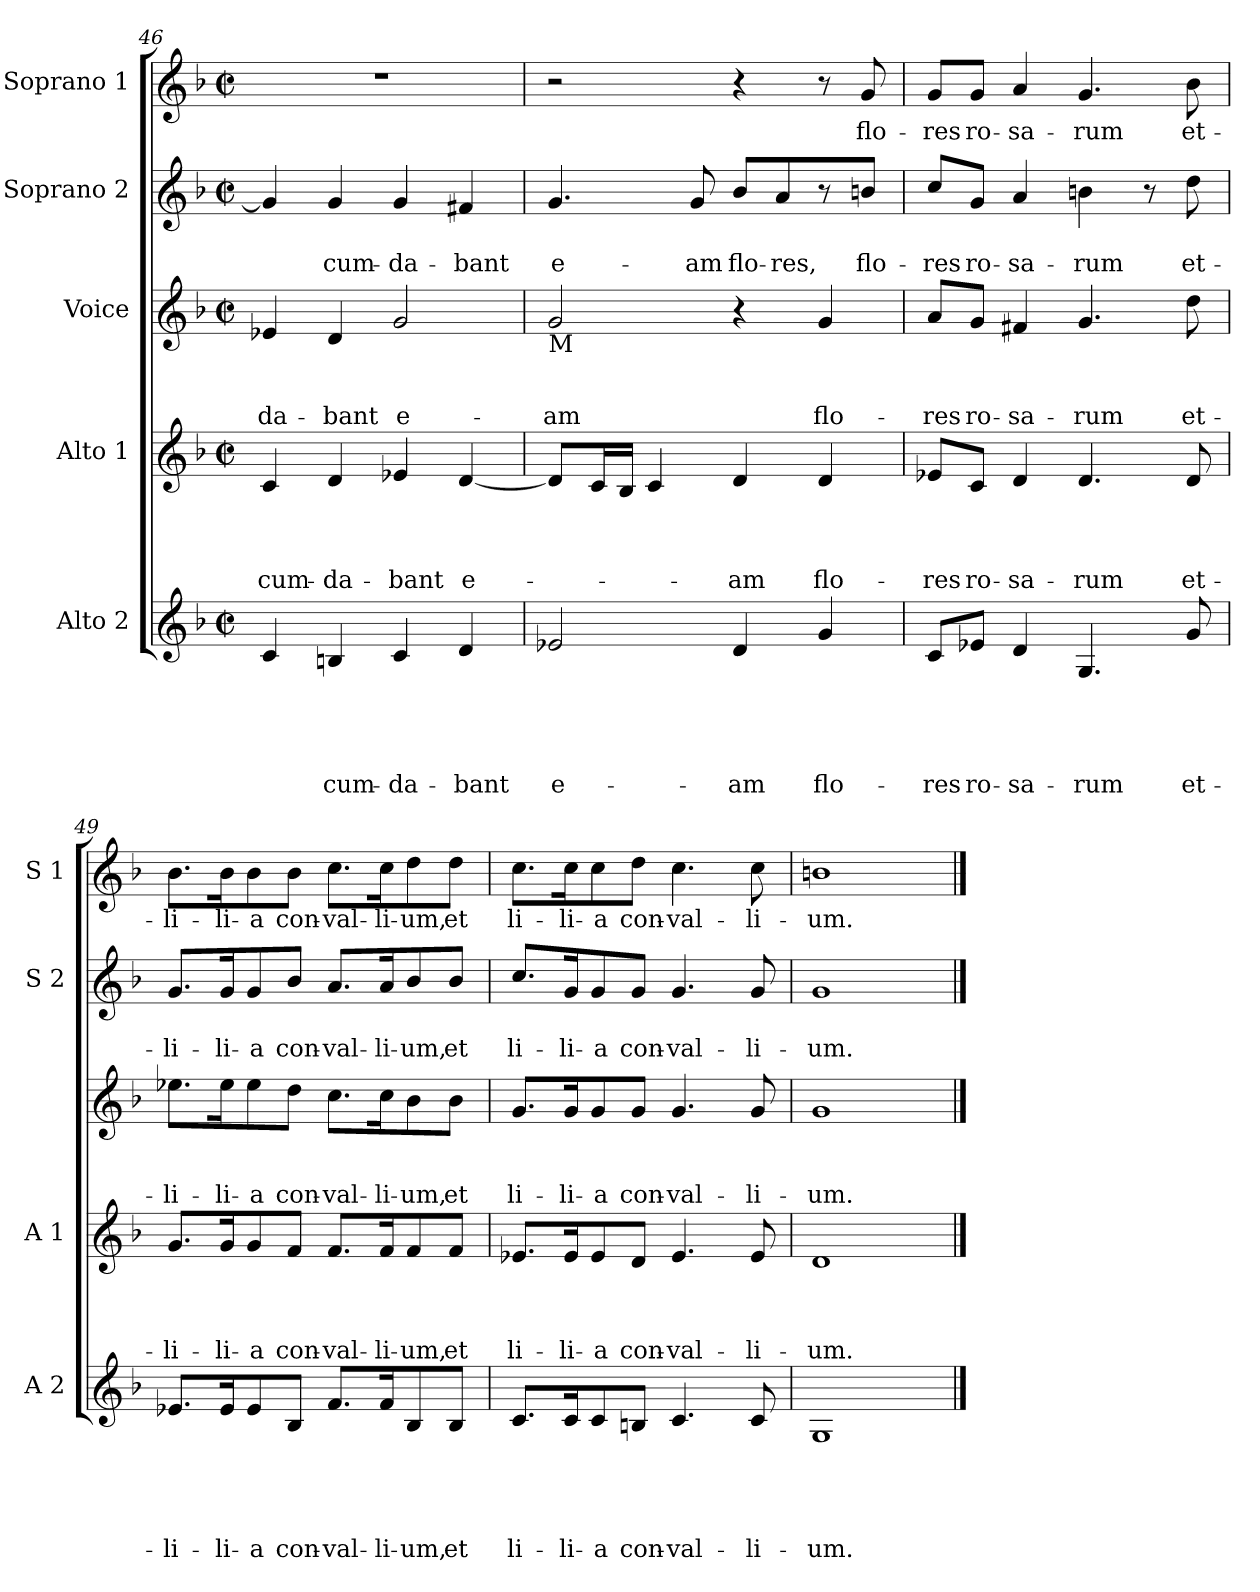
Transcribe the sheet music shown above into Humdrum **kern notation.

**kern	**text	**text	**text	**text	**text	**kern	**text	**text	**text	**text	**kern	**text	**text	**text	**kern	**text	**text	**kern	**text
*part5	*part5	*part5	*part5	*part5	*part5	*part4	*part4	*part4	*part4	*part4	*part3	*part3	*part3	*part3	*part2	*part2	*part2	*part1	*part1
*staff5	*staff5	*staff5	*staff5	*staff5	*staff5	*staff4	*staff4	*staff4	*staff4	*staff4	*staff3	*staff3	*staff3	*staff3	*staff2	*staff2	*staff2	*staff1	*staff1
*I"Alto 2	*	*	*	*	*	*I"Alto 1	*	*	*	*	*I"Voice	*	*	*	*I"Soprano 2	*	*	*I"Soprano 1	*
*I'A 2	*	*	*	*	*	*I'A 1	*	*	*	*	*	*	*	*	*I'S 2	*	*	*I'S 1	*
*clefG2	*	*	*	*	*	*clefG2	*	*	*	*	*clefG2	*	*	*	*clefG2	*	*	*clefG2	*
*k[b-]	*	*	*	*	*	*k[b-]	*	*	*	*	*k[b-]	*	*	*	*k[b-]	*	*	*k[b-]	*
*d:	*	*	*	*	*	*d:	*	*	*	*	*d:	*	*	*	*d:	*	*	*d:	*
*M2/2	*	*	*	*	*	*M2/2	*	*	*	*	*M2/2	*	*	*	*M2/2	*	*	*M2/2	*
*met(c|)	*	*	*	*	*	*met(c|)	*	*	*	*	*met(c|)	*	*	*	*met(c|)	*	*	*met(c|)	*
=46	=46	=46	=46	=46	=46	=46	=46	=46	=46	=46	=46	=46	=46	=46	=46	=46	=46	=46	=46
!	!	!	!	!	!	!	!	!	!	!LO:LY:b	!	!	!	!LO:LY:b	!	!	!	!	!
4c/	.	.	.	.	.	4c/	.	.	.	-cum-	4e-X/	.	.	-da-	4g/]	.	.	1r	.
!	!	!	!	!	!LO:LY:b	!	!	!	!	!LO:LY:b	!	!	!	!LO:LY:b	!	!	!LO:LY:b	!	!
4Bn/	.	.	.	.	-cum-	4d/	.	.	.	-da-	4d/	.	.	-bant	4g/	.	-cum-	.	.
!	!	!	!	!	!LO:LY:b	!	!	!	!	!LO:LY:b	!	!	!	!LO:LY:b	!	!	!LO:LY:b	!	!
4c/	.	.	.	.	-da-	4e-X/	.	.	.	-bant	2g/	.	.	e-	4g/	.	-da-	.	.
!	!	!	!	!	!LO:LY:b	!	!	!	!	!LO:LY:b	!	!	!	!	!	!	!LO:LY:b	!	!
4d/	.	.	.	.	-bant	[4d/	.	.	.	e-	.	.	.	.	4f#X/	.	-bant	.	.
!!LO:PB:g=z
=47	=47	=47	=47	=47	=47	=47	=47	=47	=47	=47	=47	=47	=47	=47	=47	=47	=47	=47	=47
!	!	!	!	!	!	!	!	!	!	!	!LO:TX:b:t=M	!	!	!	!	!	!	!	!
!	!	!	!	!	!LO:LY:b	!	!	!	!	!	!	!	!	!LO:LY:b	!	!	!LO:LY:b	!	!
2e-X/	.	.	.	.	e-	8d/L]	.	.	.	.	2g/	.	.	-am	4.g/	.	e-	2r	.
.	.	.	.	.	.	16c/L	.	.	.	.	.	.	.	.	.	.	.	.	.
.	.	.	.	.	.	16B-/JJ	.	.	.	.	.	.	.	.	.	.	.	.	.
.	.	.	.	.	.	4c/	.	.	.	.	.	.	.	.	.	.	.	.	.
!	!	!	!	!	!	!	!	!	!	!	!	!	!	!	!	!	!LO:LY:b	!	!
.	.	.	.	.	.	.	.	.	.	.	.	.	.	.	8g/	.	-am	.	.
!	!	!	!	!	!LO:LY:b	!	!	!	!	!LO:LY:b	!	!	!	!	!	!	!LO:LY:b	!	!
4d/	.	.	.	.	-am	4d/	.	.	.	-am	4r	.	.	.	8b-/L	.	flo-	4r	.
!	!	!	!	!	!	!	!	!	!	!	!	!	!	!	!	!	!LO:LY:b	!	!
.	.	.	.	.	.	.	.	.	.	.	.	.	.	.	8a/	.	-res,	.	.
!	!	!	!	!	!LO:LY:b	!	!	!	!	!LO:LY:b	!	!	!	!LO:LY:b	!	!	!	!	!
4g/	.	.	.	.	flo-	4d/	.	.	.	flo-	4g/	.	.	flo-	8r	.	.	8r	.
!	!	!	!	!	!	!	!	!	!	!	!	!	!	!	!	!	!LO:LY:b	!	!LO:LY:b
.	.	.	.	.	.	.	.	.	.	.	.	.	.	.	8bn/J	.	flo-	8g/	flo-
=48	=48	=48	=48	=48	=48	=48	=48	=48	=48	=48	=48	=48	=48	=48	=48	=48	=48	=48	=48
!	!	!	!	!	!LO:LY:b	!	!	!	!	!LO:LY:b	!	!	!	!LO:LY:b	!	!	!LO:LY:b	!	!LO:LY:b
8c/L	.	.	.	.	-res	8e-X/L	.	.	.	-res	8a/L	.	.	-res	8cc/L	.	-res	8g/L	-res
!	!	!	!	!	!LO:LY:b	!	!	!	!	!LO:LY:b	!	!	!	!LO:LY:b	!	!	!LO:LY:b	!	!LO:LY:b
8e-X/J	.	.	.	.	ro-	8c/J	.	.	.	ro-	8g/J	.	.	ro-	8g/J	.	ro-	8g/J	ro-
!	!	!	!	!	!LO:LY:b	!	!	!	!	!LO:LY:b	!	!	!	!LO:LY:b	!	!	!LO:LY:b	!	!LO:LY:b
4d/	.	.	.	.	-sa-	4d/	.	.	.	-sa-	4f#X/	.	.	-sa-	4a/	.	-sa-	4a/	-sa-
!	!	!	!	!	!LO:LY:b	!	!	!	!	!LO:LY:b	!	!	!	!LO:LY:b	!	!	!LO:LY:b	!	!LO:LY:b
4.G/	.	.	.	.	-rum	4.d/	.	.	.	-rum	4.g/	.	.	-rum	4bn\	.	-rum	4.g/	-rum
.	.	.	.	.	.	.	.	.	.	.	.	.	.	.	8r	.	.	.	.
!	!	!	!	!	!LO:LY:b	!	!	!	!	!LO:LY:b	!	!	!	!LO:LY:b	!	!	!LO:LY:b	!	!LO:LY:b
8g/	.	.	.	.	et-	8d/	.	.	.	et-	8dd\	.	.	et-	8dd\	.	et-	8b-\	et-
=49	=49	=49	=49	=49	=49	=49	=49	=49	=49	=49	=49	=49	=49	=49	=49	=49	=49	=49	=49
!	!	!	!	!	!LO:LY:b	!	!	!	!	!LO:LY:b	!	!	!	!LO:LY:b	!	!	!LO:LY:b	!	!LO:LY:b
8.e-X/L	.	.	.	.	-li-	8.g/L	.	.	.	-li-	8.ee-X\L	.	.	-li-	8.g/L	.	-li-	8.b-\L	-li-
!	!	!	!	!	!LO:LY:b	!	!	!	!	!LO:LY:b	!	!	!	!LO:LY:b	!	!	!LO:LY:b	!	!LO:LY:b
16e-/k	.	.	.	.	-li-	16g/k	.	.	.	-li-	16ee-\k	.	.	-li-	16g/k	.	-li-	16b-\k	-li-
!	!	!	!	!	!LO:LY:b	!	!	!	!	!LO:LY:b	!	!	!	!LO:LY:b	!	!	!LO:LY:b	!	!LO:LY:b
8e-/	.	.	.	.	-a	8g/	.	.	.	-a	8ee-\	.	.	-a	8g/	.	-a	8b-\	-a
!	!	!	!	!	!LO:LY:b	!	!	!	!	!LO:LY:b	!	!	!	!LO:LY:b	!	!	!LO:LY:b	!	!LO:LY:b
8B-/J	.	.	.	.	con-	8f/J	.	.	.	con-	8dd\J	.	.	con-	8b-/J	.	con-	8b-\J	con-
!	!	!	!	!	!LO:LY:b	!	!	!	!	!LO:LY:b	!	!	!	!LO:LY:b	!	!	!LO:LY:b	!	!LO:LY:b
8.f/L	.	.	.	.	-val-	8.f/L	.	.	.	-val-	8.cc\L	.	.	-val-	8.a/L	.	-val-	8.cc\L	-val-
!	!	!	!	!	!LO:LY:b	!	!	!	!	!LO:LY:b	!	!	!	!LO:LY:b	!	!	!LO:LY:b	!	!LO:LY:b
16f/k	.	.	.	.	-li-	16f/k	.	.	.	-li-	16cc\k	.	.	-li-	16a/k	.	-li-	16cc\k	-li-
!	!	!	!	!	!LO:LY:b	!	!	!	!	!LO:LY:b	!	!	!	!LO:LY:b	!	!	!LO:LY:b	!	!LO:LY:b
8B-/	.	.	.	.	-um,	8f/	.	.	.	-um,	8b-\	.	.	-um,	8b-/	.	-um,	8dd\	-um,
!	!	!	!	!	!LO:LY:b	!	!	!	!	!LO:LY:b	!	!	!	!LO:LY:b	!	!	!LO:LY:b	!	!LO:LY:b
8B-/J	.	.	.	.	et	8f/J	.	.	.	et	8b-\J	.	.	et	8b-/J	.	et	8dd\J	et
=50	=50	=50	=50	=50	=50	=50	=50	=50	=50	=50	=50	=50	=50	=50	=50	=50	=50	=50	=50
!	!	!	!	!	!LO:LY:b	!	!	!	!	!LO:LY:b	!	!	!	!LO:LY:b	!	!	!LO:LY:b	!	!LO:LY:b
8.c/L	.	.	.	.	li-	8.e-X/L	.	.	.	li-	8.g/L	.	.	li-	8.cc/L	.	li-	8.cc\L	li-
!	!	!	!	!	!LO:LY:b	!	!	!	!	!LO:LY:b	!	!	!	!LO:LY:b	!	!	!LO:LY:b	!	!LO:LY:b
16c/k	.	.	.	.	-li-	16e-/k	.	.	.	-li-	16g/k	.	.	-li-	16g/k	.	-li-	16cc\k	-li-
!	!	!	!	!	!LO:LY:b	!	!	!	!	!LO:LY:b	!	!	!	!LO:LY:b	!	!	!LO:LY:b	!	!LO:LY:b
8c/	.	.	.	.	-a	8e-/	.	.	.	-a	8g/	.	.	-a	8g/	.	-a	8cc\	-a
!	!	!	!	!	!LO:LY:b	!	!	!	!	!LO:LY:b	!	!	!	!LO:LY:b	!	!	!LO:LY:b	!	!LO:LY:b
8Bn/J	.	.	.	.	con-	8d/J	.	.	.	con-	8g/J	.	.	con-	8g/J	.	con-	8dd\J	con-
!	!	!	!	!	!LO:LY:b	!	!	!	!	!LO:LY:b	!	!	!	!LO:LY:b	!	!	!LO:LY:b	!	!LO:LY:b
4.c/	.	.	.	.	-val-	4.e-/	.	.	.	-val-	4.g/	.	.	-val-	4.g/	.	-val-	4.cc\	-val-
!	!	!	!	!	!LO:LY:b	!	!	!	!	!LO:LY:b	!	!	!	!LO:LY:b	!	!	!LO:LY:b	!	!LO:LY:b
8c/	.	.	.	.	-li-	8e-/	.	.	.	-li-	8g/	.	.	-li-	8g/	.	-li-	8cc\	-li-
=51	=51	=51	=51	=51	=51	=51	=51	=51	=51	=51	=51	=51	=51	=51	=51	=51	=51	=51	=51
!	!	!	!	!	!LO:LY:b	!	!	!	!	!LO:LY:b	!	!	!	!LO:LY:b	!	!	!LO:LY:b	!	!LO:LY:b
1G	.	.	.	.	-um.	1d	.	.	.	-um.	1g	.	.	-um.	1g	.	-um.	1bn	-um.
==	==	==	==	==	==	==	==	==	==	==	==	==	==	==	==	==	==	==	==
*-	*-	*-	*-	*-	*-	*-	*-	*-	*-	*-	*-	*-	*-	*-	*-	*-	*-	*-	*-
